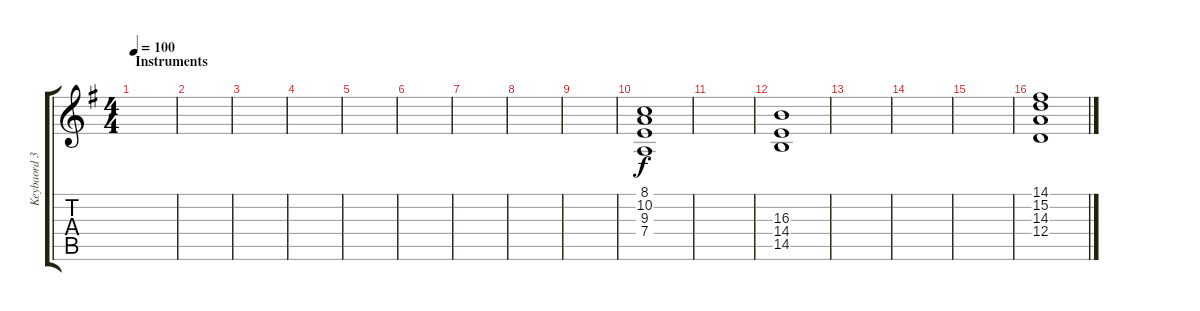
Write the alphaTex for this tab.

\track ("Keybaord 3 (High Strings)" "Keybaord 3") {instrument stringensemble2}
\staff {score tabs}
\tuning (E4 B3 G3 D3 A2 E2) {hide}
\ts (4 4)
\section ("" "Instruments")
\tempo 100
\clef g2
\ks g
|
|
|
|
|
|
|
|
|
(8.1 10.2 9.3 7.4).1 |
|
(16.3 14.4 14.5).1 |
|
|
|
(14.1 15.2 14.3 12.4).1
